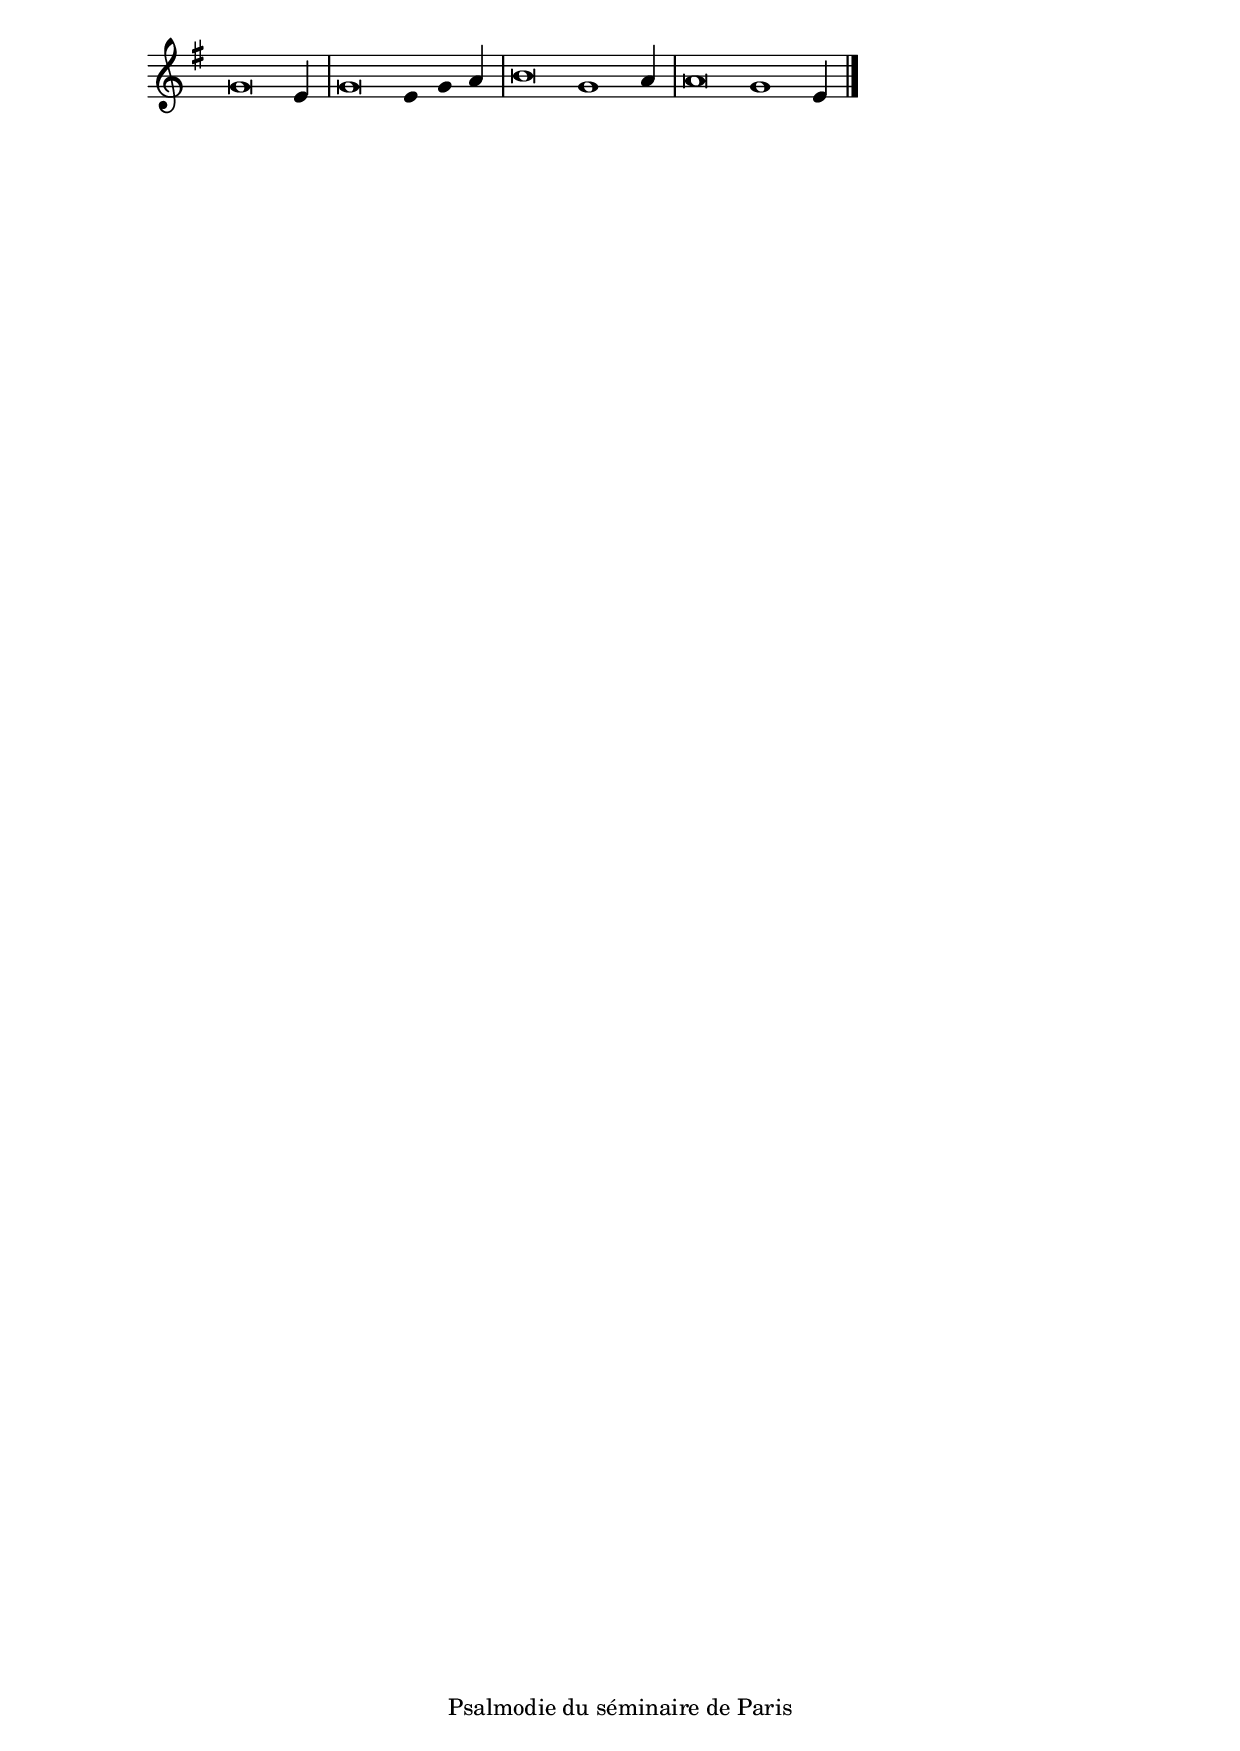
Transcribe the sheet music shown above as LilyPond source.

\version "2.20.0"
\language "italiano"

stemOff = \hide Staff.Stem
stemOn  = \undo \stemOff

\header {
  %title = "Psaume 50"
  %tagline = ##f
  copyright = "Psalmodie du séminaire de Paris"
}

\score {
  \new Staff \with { \remove "Time_signature_engraver" }
  \relative
  {
    \key sol \major
    \cadenzaOn
    \stemOff sol'\breve \stemOn mi4
    \bar "|"
    \stemOff sol\breve mi4 sol4 \stemOn la4
    \bar "|"
    \stemOff si\breve sol1 \stemOn la4
    \bar "|"
    \stemOff la\breve sol1 \stemOn mi4
    \bar "|."
  }
}